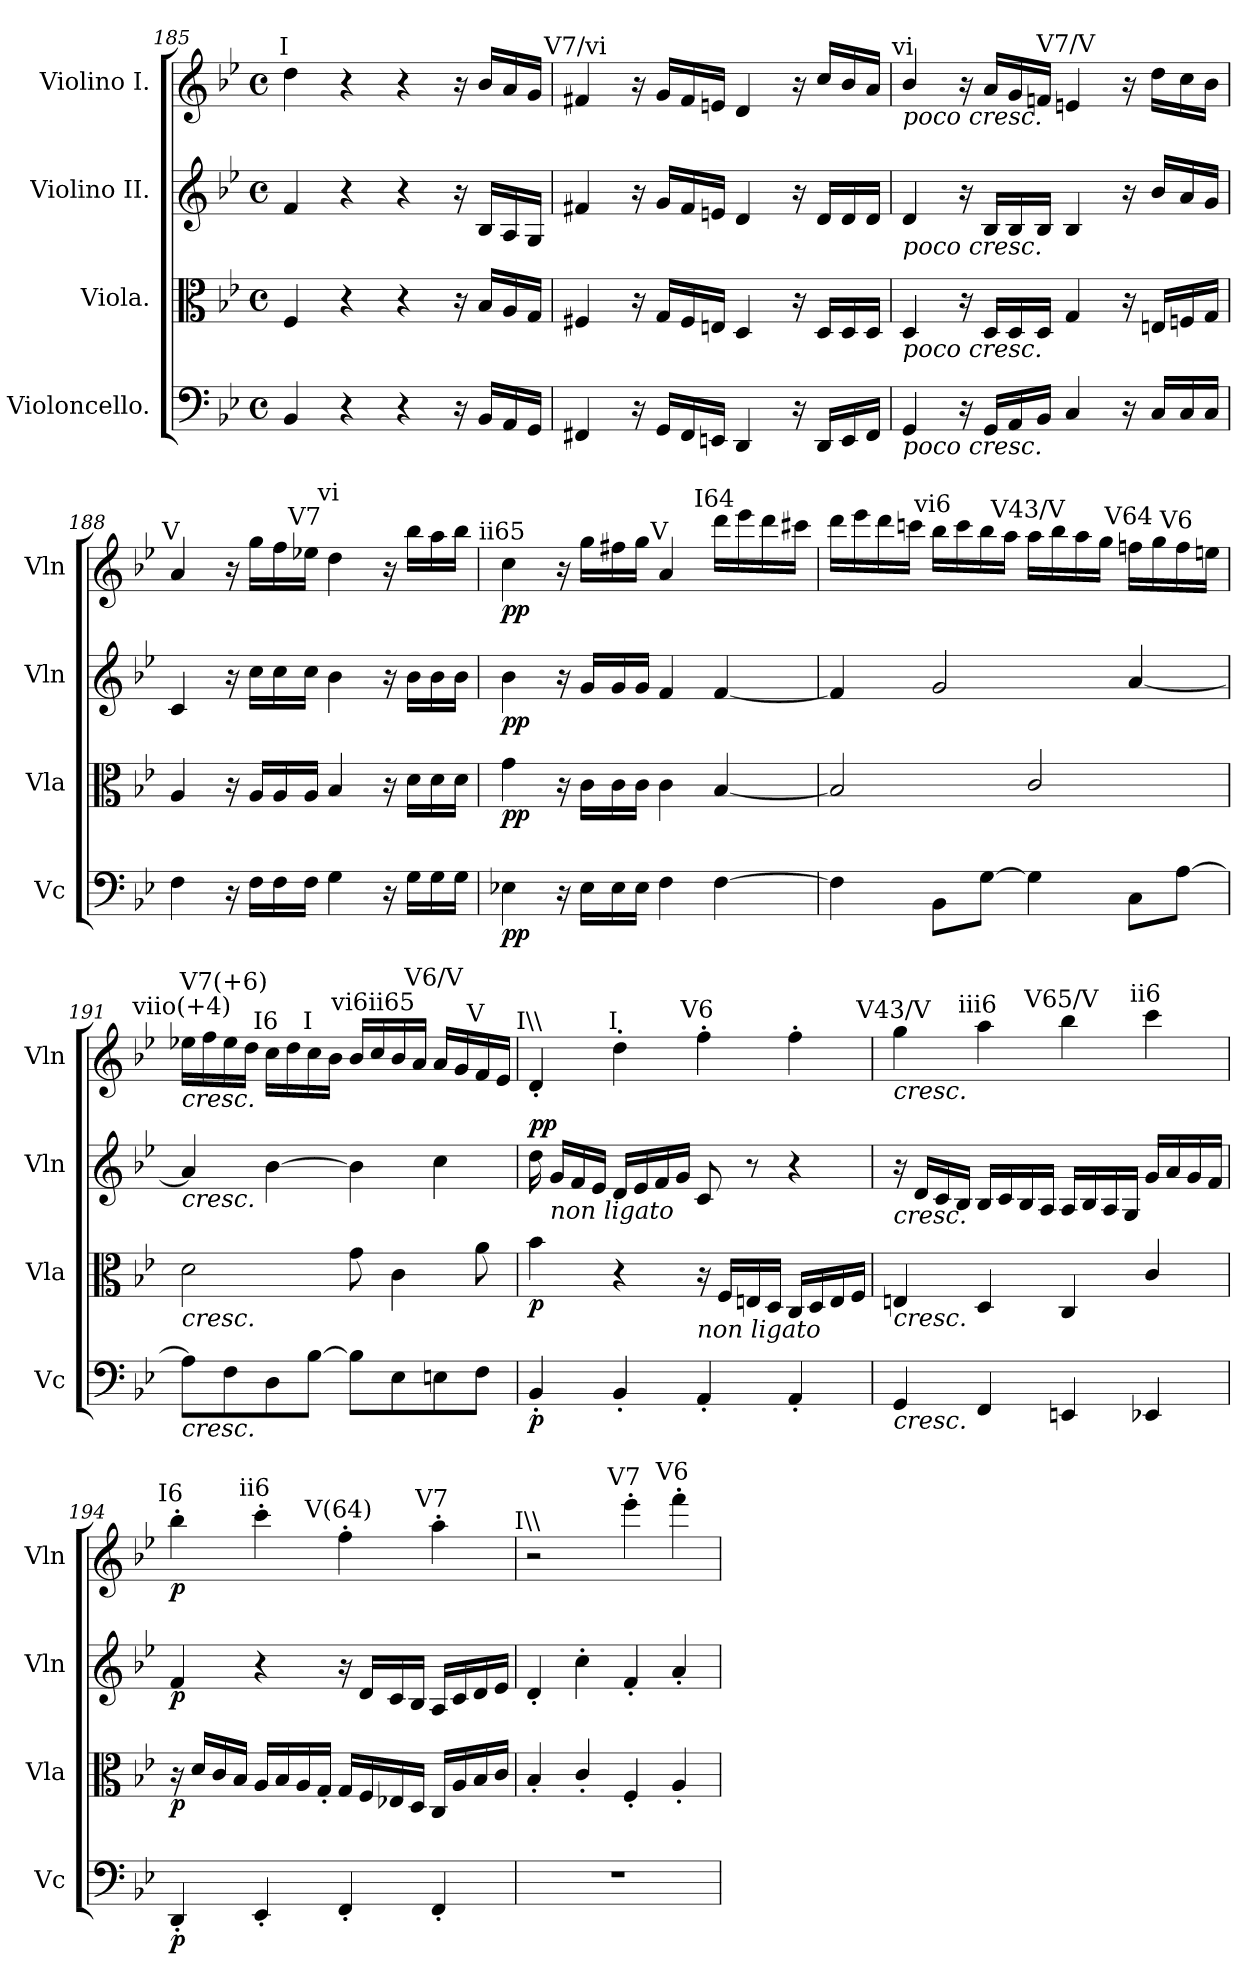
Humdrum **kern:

**kern	**dynam	**kern	**dynam	**kern	**dynam	**kern	**dynam
*part4	*part4	*part3	*part3	*part2	*part2	*part1	*part1
*staff4	*staff4	*staff3	*staff3	*staff2	*staff2	*staff1	*staff1
*I"Violoncello.	*	*I"Viola.	*	*I"Violino II.	*	*I"Violino I.	*
*I'Vc	*	*I'Vla	*	*I'Vln	*	*I'Vln	*
!!LO:LB:g=z
*clefF4	*	*clefC3	*	*clefG2	*	*clefG2	*
*k[b-e-]	*	*k[b-e-]	*	*k[b-e-]	*	*k[b-e-]	*
*B-:	*	*B-:	*	*B-:	*	*B-:	*
*M4/4	*	*M4/4	*	*M4/4	*	*M4/4	*
*met(c)	*	*met(c)	*	*met(c)	*	*met(c)	*
=185	=185	=185	=185	=185	=185	=185	=185
!	!	!	!	!	!	!LO:TX:a:cj:t=I	!
4BB-/	.	4F/	.	4f/	.	4dd\	.
4r	.	4r	.	4r	.	4r	.
4r	.	4r	.	4r	.	4r	.
16r	.	16r	.	16r	.	16r	.
16BB-/LL	.	16B-/LL	.	16B-/LL	.	16b-/LL	.
16AA/	.	16A/	.	16A/	.	16a/	.
16GG/JJ	.	16G/JJ	.	16G/JJ	.	16g/JJ	.
!!LO:PB:g=z
=186	=186	=186	=186	=186	=186	=186	=186
!	!	!	!	!	!	!LO:TX:a:cj:t=V7/vi	!
4FF#X/	.	4F#X/	.	4f#X/	.	4f#X/	.
16r	.	16r	.	16r	.	16r	.
16GG/LL	.	16G/LL	.	16g/LL	.	16g/LL	.
16FF#/	.	16F#/	.	16f#/	.	16f#/	.
16EEn/JJ	.	16En/JJ	.	16en/JJ	.	16en/JJ	.
4DD/	.	4D/	.	4d/	.	4d/	.
16r	.	16r	.	16r	.	16r	.
16DD/LL	.	16D/LL	.	16d/LL	.	16cc/LL	.
16EE/	.	16D/	.	16d/	.	16b-/	.
16FF#/JJ	.	16D/JJ	.	16d/JJ	.	16a/JJ	.
=187	=187	=187	=187	=187	=187	=187	=187
!	!	!	!	!	!	!LO:TX:a:cj:t=vi	!
!	!	!	!	!	!	!LO:TX:b:i:t=poco cresc.	!
!	!	!	!	!LO:TX:b:i:t=poco cresc.	!	!	!
!	!	!LO:TX:b:i:t=poco cresc.	!	!	!	!	!
!LO:TX:b:i:t=poco cresc.	!	!	!	!	!	!	!
4GG/	.	4D/	.	4d/	.	4b-/	.
16r	.	16r	.	16r	.	16r	.
16GG/LL	.	16D/LL	.	16B-/LL	.	16a/LL	.
16AA/	.	16D/	.	16B-/	.	16g/	.
16BB-/JJ	.	16D/JJ	.	16B-/JJ	.	16fn/JJ	.
!	!	!	!	!	!	!LO:TX:a:cj:t=V7/V	!
4C/	.	4G/	.	4B-/	.	4en/	.
16r	.	16r	.	16r	.	16r	.
16C/LL	.	16En/LL	.	16b-/LL	.	16dd\LL	.
16C/	.	16Fn/	.	16a/	.	16cc\	.
16C/JJ	.	16G/JJ	.	16g/JJ	.	16b-\JJ	.
=188	=188	=188	=188	=188	=188	=188	=188
!	!	!	!	!	!	!LO:TX:a:cj:t=V	!
4F\	.	4A/	.	4c/	.	4a/	.
16r	.	16r	.	16r	.	16r	.
16F\LL	.	16A/LL	.	16cc\LL	.	16gg\LL	.
16F\	.	16A/	.	16cc\	.	16ff\	.
!	!	!	!	!	!	!LO:TX:a:cj:t=V7	!
16F\JJ	.	16A/JJ	.	16cc\JJ	.	16ee-X\JJ	.
!	!	!	!	!	!	!LO:TX:a:cj:t=vi	!
4G\	.	4B-/	.	4b-\	.	4dd\	.
16r	.	16r	.	16r	.	16r	.
16G\LL	.	16d\LL	.	16b-\LL	.	16bb-\LL	.
16G\	.	16d\	.	16b-\	.	16aa\	.
16G\JJ	.	16d\JJ	.	16b-\JJ	.	16bb-\JJ	.
!!LO:LB:g=z
=189	=189	=189	=189	=189	=189	=189	=189
!	!	!	!	!	!	!LO:TX:a:cj:t=ii65	!
!	!LO:DY:b	!	!LO:DY:b	!	!LO:DY:b	!	!LO:DY:b
4E-X\	pp	4g\	pp	4b-\	pp	4cc\	pp
16r	.	16r	.	16r	.	16r	.
16E-\LL	.	16c\LL	.	16g/LL	.	16gg\LL	.
16E-\	.	16c\	.	16g/	.	16ff#X\	.
16E-\JJ	.	16c\JJ	.	16g/JJ	.	16gg\JJ	.
!	!	!	!	!	!	!LO:TX:a:cj:t=V	!
4F\	.	4c\	.	4f/	.	4a/	.
!	!	!	!	!	!	!LO:TX:a:cj:t=I64	!
[4F\	.	[4B-/	.	[4f/	.	16ddd\LL	.
.	.	.	.	.	.	16eee-\	.
.	.	.	.	.	.	16ddd\	.
.	.	.	.	.	.	16ccc#X\JJ	.
!!LO:LB:g=z
=190	=190	=190	=190	=190	=190	=190	=190
4F\]	.	2B-/]	.	4f/]	.	16ddd\LL	.
.	.	.	.	.	.	16eee-\	.
.	.	.	.	.	.	16ddd\	.
.	.	.	.	.	.	16cccn\JJ	.
!	!	!	!	!	!	!LO:TX:a:cj:t=vi6	!
8BB-\L	.	.	.	2g/	.	16bb-\LL	.
.	.	.	.	.	.	16ccc\	.
[8G\J	.	.	.	.	.	16bb-\	.
.	.	.	.	.	.	16aa\JJ	.
!	!	!	!	!	!	!LO:TX:a:cj:t=V43/V	!
4G\]	.	2c/	.	.	.	16aa\LL	.
.	.	.	.	.	.	16bb-\	.
.	.	.	.	.	.	16aa\	.
.	.	.	.	.	.	16gg\JJ	.
!	!	!	!	!	!	!LO:TX:a:cj:t=V64	!
8C\L	.	.	.	[4a/	.	16ffn\LL	.
.	.	.	.	.	.	16gg\	.
!	!	!	!	!	!	!LO:TX:a:cj:t=V6	!
[8A\J	.	.	.	.	.	16ff\	.
.	.	.	.	.	.	16een\JJ	.
=191	=191	=191	=191	=191	=191	=191	=191
!	!	!	!	!	!	!LO:TX:a:cj:t=viio(+4)	!
!	!	!	!	!	!	!LO:TX:b:i:t=cresc.	!
!	!	!	!	!LO:TX:b:i:t=cresc.	!	!	!
!	!	!LO:TX:b:i:t=cresc.	!	!	!	!	!
!LO:TX:b:i:t=cresc.	!	!	!	!	!	!	!
8A\L]	.	2d\	.	4a/]	.	16ee-X\LL	.
.	.	.	.	.	.	16ff\	.
!	!	!	!	!	!	!LO:TX:a:cj:t=V7(+6)	!
8F\	.	.	.	.	.	16ee-\	.
.	.	.	.	.	.	16dd\JJ	.
!	!	!	!	!	!	!LO:TX:a:cj:t=I6	!
8D\	.	.	.	[4b-\	.	16cc\LL	.
.	.	.	.	.	.	16dd\	.
!	!	!	!	!	!	!LO:TX:a:cj:t=I	!
[8B-\J	.	.	.	.	.	16cc\	.
.	.	.	.	.	.	16b-\JJ	.
!	!	!	!	!	!	!LO:TX:a:cj:t=vi6	!
8B-\L]	.	8g\	.	4b-\]	.	16b-/LL	.
.	.	.	.	.	.	16cc/	.
!	!	!	!	!	!	!LO:TX:a:cj:t=ii65	!
8E-\	.	4c\	.	.	.	16b-/	.
.	.	.	.	.	.	16a/JJ	.
!	!	!	!	!	!	!LO:TX:a:cj:t=V6/V	!
8En\	.	.	.	4cc\	.	16a/LL	.
.	.	.	.	.	.	16g/	.
!	!	!	!	!	!	!LO:TX:a:cj:t=V	!
8F\J	.	8a\	.	.	.	16f/	.
.	.	.	.	.	.	16e-/JJ	.
!!LO:PB:g=z
=192	=192	=192	=192	=192	=192	=192	=192
!	!	!	!	!	!	!LO:TX:a:cj:t=I\\	!
!	!LO:DY:b	!	!LO:DY:b	!	!LO:DY:b	!	!
!	!	!	!	!	!LO:DY:n=1:a	!	!
4BB-'</	p	4b-\	p	16dd\	p p	4d'</	.
!	!	!	!	!LO:TX:b:i:t=non ligato	!	!	!
.	.	.	.	16g/LL	.	.	.
.	.	.	.	16f/	.	.	.
.	.	.	.	16e-/JJ	.	.	.
!	!	!	!	!	!	!LO:TX:a:cj:t=I	!
4BB-'</	.	4r	.	16d/LL	.	4dd'>\	.
.	.	.	.	16e-/	.	.	.
.	.	.	.	16f/	.	.	.
.	.	.	.	16g/JJ	.	.	.
!	!	!	!	!	!	!LO:TX:a:cj:t=V6	!
!	!	!LO:TX:b:i:t=non ligato	!	!	!	!	!
4AA'</	.	16r	.	8c/	.	4ff'>\	.
.	.	16F/LL	.	.	.	.	.
.	.	16En/	.	8r	.	.	.
.	.	16D/JJ	.	.	.	.	.
4AA'</	.	16C/LL	.	4r	.	4ff'>\	.
.	.	16D/	.	.	.	.	.
.	.	16E/	.	.	.	.	.
.	.	16F/JJ	.	.	.	.	.
!!LO:PB:g=z
=193	=193	=193	=193	=193	=193	=193	=193
!	!	!	!	!	!	!LO:TX:a:cj:t=V43/V	!
!	!	!	!	!	!	!LO:TX:b:i:t=cresc.	!
!	!	!	!	!LO:TX:b:i:t=cresc.	!	!	!
!	!	!LO:TX:b:i:t=cresc.	!	!	!	!	!
!LO:TX:b:i:t=cresc.	!	!	!	!	!	!	!
4GG/	.	4En/	.	16r	.	4gg\	.
.	.	.	.	16d/LL	.	.	.
.	.	.	.	16c/	.	.	.
.	.	.	.	16B-/JJ	.	.	.
!	!	!	!	!	!	!LO:TX:a:cj:t=iii6	!
4FF/	.	4D/	.	16B-/LL	.	4aa\	.
.	.	.	.	16c/	.	.	.
.	.	.	.	16B-/	.	.	.
.	.	.	.	16A/JJ	.	.	.
!	!	!	!	!	!	!LO:TX:a:cj:t=V65/V	!
4EEn/	.	4C/	.	16A/LL	.	4bb-\	.
.	.	.	.	16B-/	.	.	.
.	.	.	.	16A/	.	.	.
.	.	.	.	16G/JJ	.	.	.
!	!	!	!	!	!	!LO:TX:a:cj:t=ii6	!
4EE-X/	.	4c/	.	16g/LL	.	4ccc\	.
.	.	.	.	16a/	.	.	.
.	.	.	.	16g/	.	.	.
.	.	.	.	16f/JJ	.	.	.
=194	=194	=194	=194	=194	=194	=194	=194
!	!	!	!	!	!	!LO:TX:a:cj:t=I6	!
!	!LO:DY:b	!	!LO:DY:b	!	!LO:DY:b	!	!LO:DY:b
4DD'</	p	16r	p	4f/	p	4bb-'>\	p
.	.	16d/LL	.	.	.	.	.
.	.	16c/	.	.	.	.	.
.	.	16B-/JJ	.	.	.	.	.
!	!	!	!	!	!	!LO:TX:a:cj:t=ii6	!
4EE-'</	.	16A/LL	.	4r	.	4ccc'>\	.
.	.	16B-/	.	.	.	.	.
.	.	16A/	.	.	.	.	.
.	.	16G'</JJ	.	.	.	.	.
!	!	!	!	!	!	!LO:TX:a:cj:t=V(64)	!
4FF'</	.	16G/LL	.	16r	.	4ff'>\	.
.	.	16F/	.	16d/LL	.	.	.
.	.	16E-X/	.	16c/	.	.	.
.	.	16D/JJ	.	16B-/JJ	.	.	.
!	!	!	!	!	!	!LO:TX:a:cj:t=V7	!
4FF'</	.	16C/LL	.	16A/LL	.	4aa'>\	.
.	.	16A/	.	16c/	.	.	.
.	.	16B-/	.	16d/	.	.	.
.	.	16c/JJ	.	16e-/JJ	.	.	.
=195	=195	=195	=195	=195	=195	=195	=195
!	!	!	!	!	!	!LO:TX:a:cj:t=I\\	!
1r	.	4B-'</	.	4d'</	.	2r	.
.	.	4c'>/	.	4cc'>\	.	.	.
!	!	!	!	!	!	!LO:TX:a:cj:t=V7	!
.	.	4F'</	.	4f'</	.	4eee-'>\	.
!	!	!	!	!	!	!LO:TX:a:cj:t=V6	!
.	.	4A'</	.	4a'</	.	4fff'>\	.
=	=	=	=	=	=	=	=
*-	*-	*-	*-	*-	*-	*-	*-
